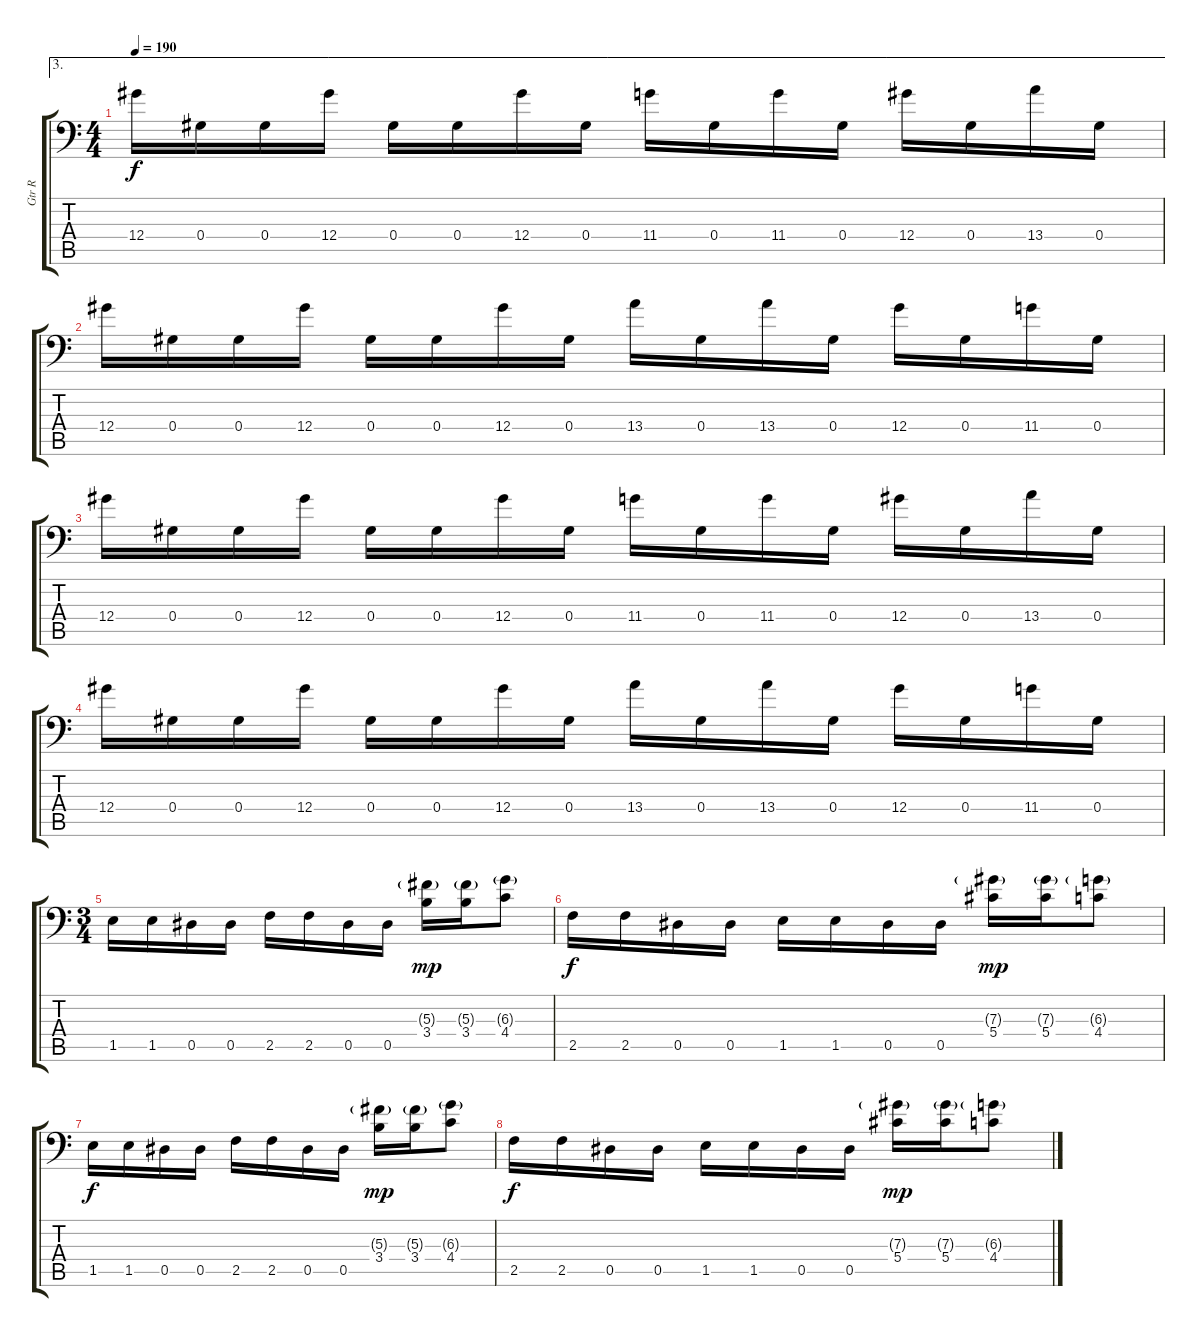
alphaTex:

\track ("Gtr R" "Gtr R") {instrument distortionguitar}
\staff {score tabs}
\tuning (Bb3 F3 Db3 Ab2 Eb2 Bb1) {hide}
\ae 3
\ts (4 4)
\tempo 190
\clef f4
\ks c
12.4.16{dy f} 0.4.16 0.4.16 12.4.16 0.4.16 0.4.16 12.4.16 0.4.16 11.4.16 0.4.16 11.4.16 0.4.16 12.4.16 0.4.16 13.4.16 0.4.16 |
12.4.16 0.4.16 0.4.16 12.4.16 0.4.16 0.4.16 12.4.16 0.4.16 13.4.16 0.4.16 13.4.16 0.4.16 12.4.16 0.4.16 11.4.16 0.4.16 |
12.4.16 0.4.16 0.4.16 12.4.16 0.4.16 0.4.16 12.4.16 0.4.16 11.4.16 0.4.16 11.4.16 0.4.16 12.4.16 0.4.16 13.4.16 0.4.16 |
12.4.16 0.4.16 0.4.16 12.4.16 0.4.16 0.4.16 12.4.16 0.4.16 13.4.16 0.4.16 13.4.16 0.4.16 12.4.16 0.4.16 11.4.16 0.4.16 |
\ts (3 4)
1.5.16 1.5.16 0.5.16 0.5.16 2.5.16 2.5.16 0.5.16 0.5.16 (5.3{g} 3.4).16{dy mp} (5.3{g} 3.4).16 (6.3{g} 4.4).8 |
2.5.16{dy f} 2.5.16 0.5.16 0.5.16 1.5.16 1.5.16 0.5.16 0.5.16 (7.3{g} 5.4).16{dy mp} (7.3{g} 5.4).16 (6.3{g} 4.4).8 |
1.5.16{dy f} 1.5.16 0.5.16 0.5.16 2.5.16 2.5.16 0.5.16 0.5.16 (5.3{g} 3.4).16{dy mp} (5.3{g} 3.4).16 (6.3{g} 4.4).8 |
2.5.16{dy f} 2.5.16 0.5.16 0.5.16 1.5.16 1.5.16 0.5.16 0.5.16 (7.3{g} 5.4).16{dy mp} (7.3{g} 5.4).16 (6.3{g} 4.4).8
